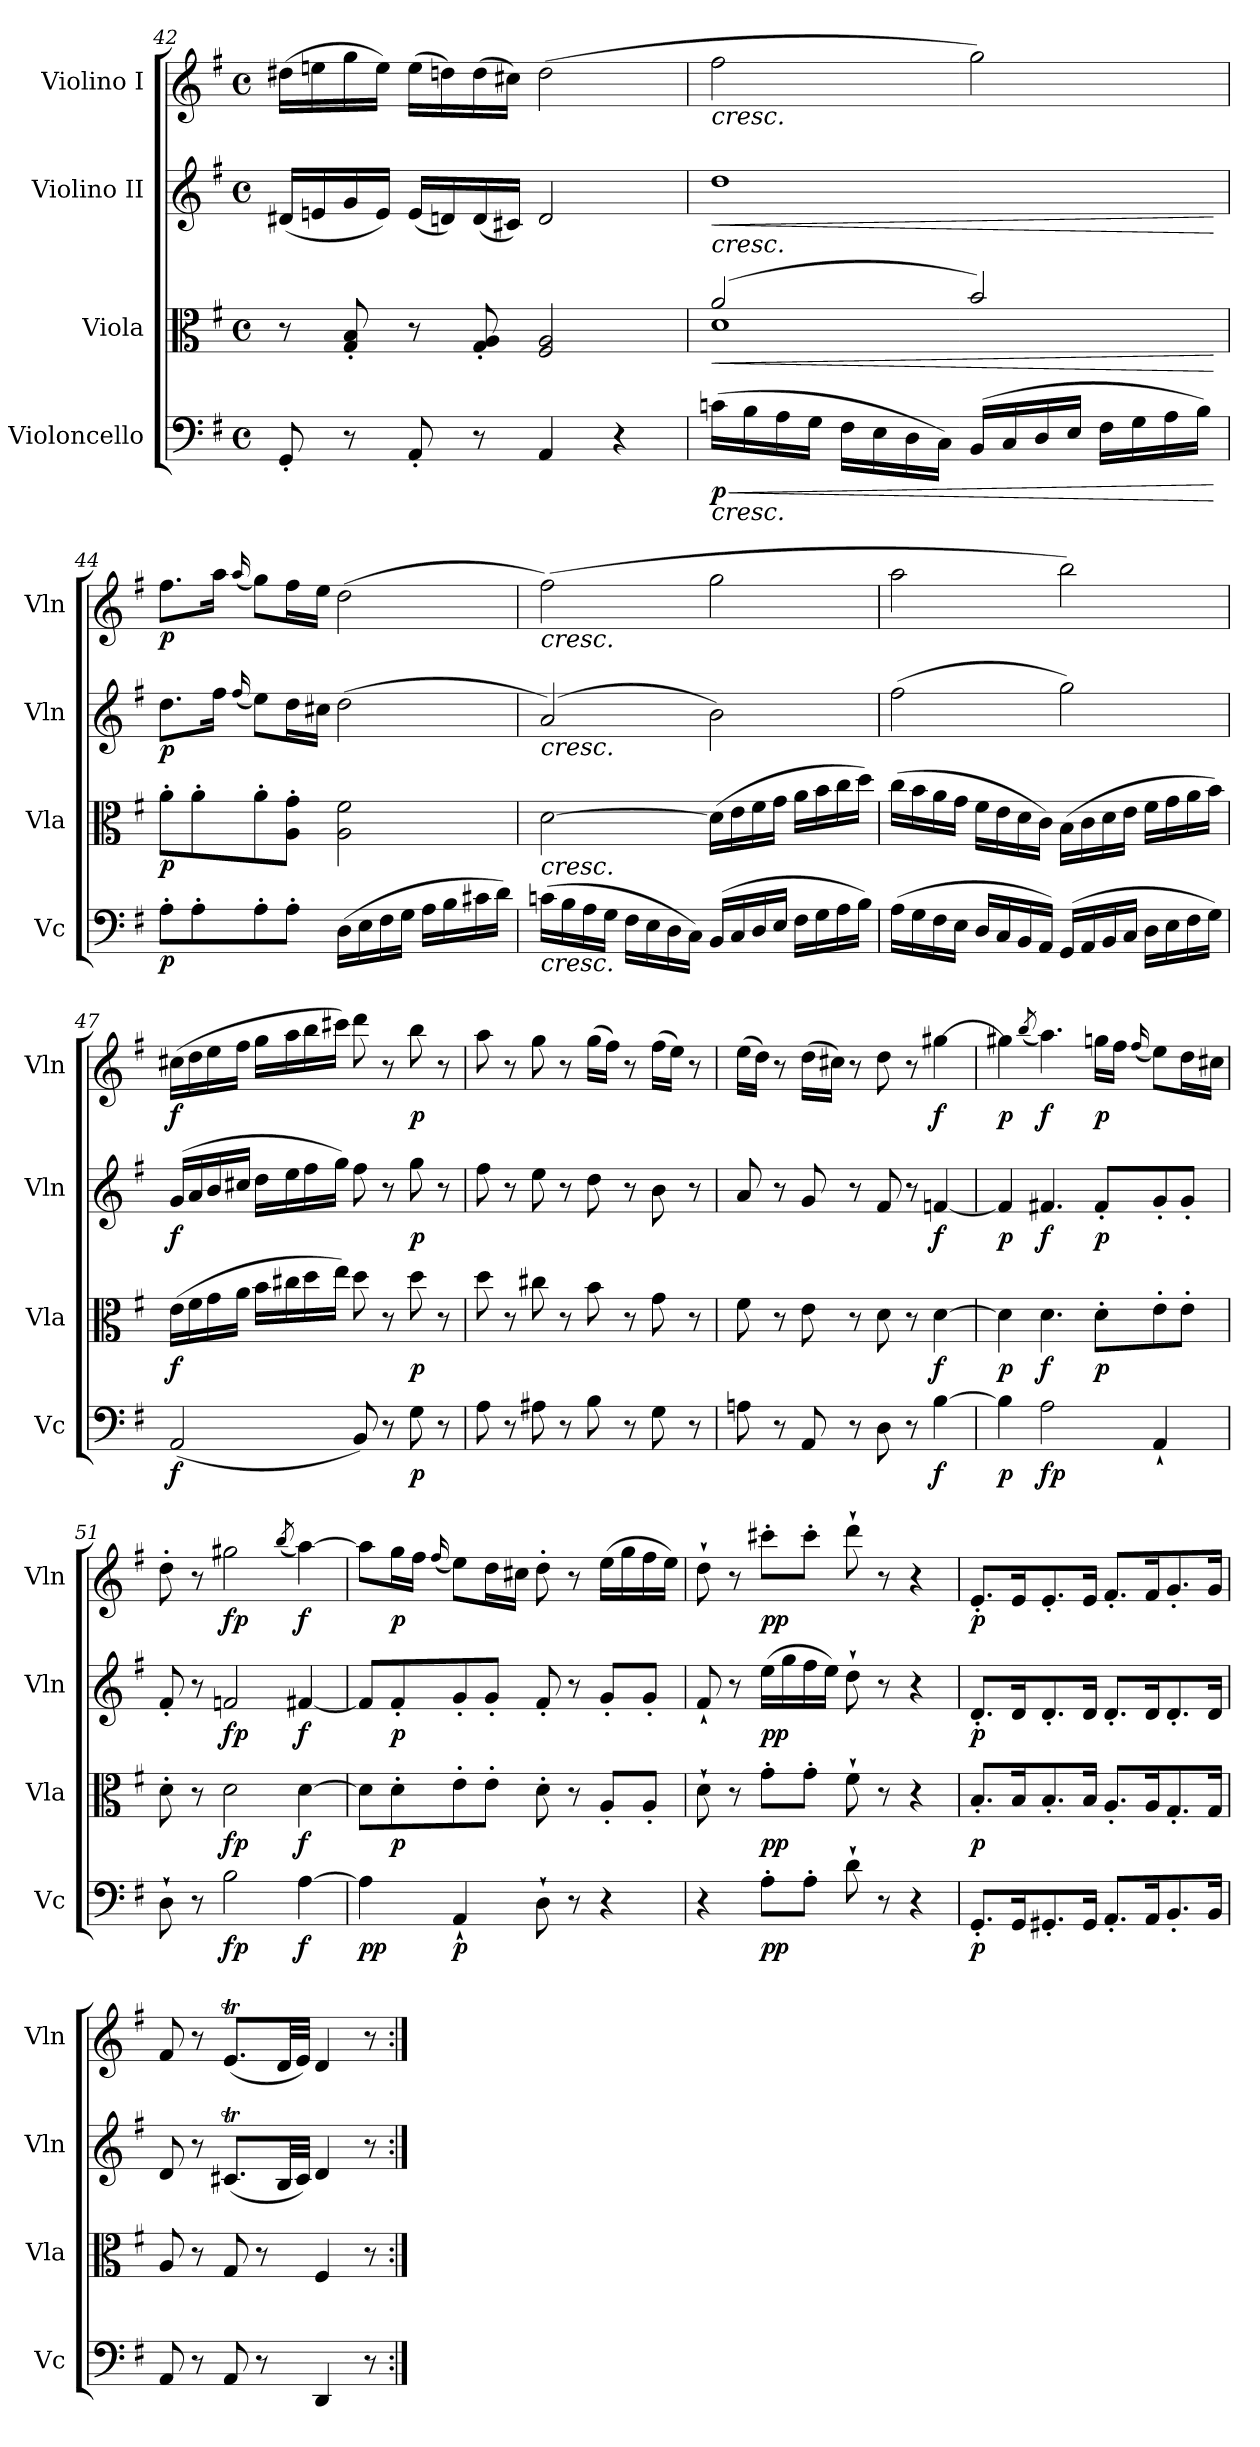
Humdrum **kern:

**kern	**dynam	**kern	**dynam	**kern	**dynam	**kern	**dynam
*part4	*part4	*part3	*part3	*part2	*part2	*part1	*part1
*staff4	*staff4	*staff3	*staff3	*staff2	*staff2	*staff1	*staff1
*I"Violoncello	*	*I"Viola	*	*I"Violino II	*	*I"Violino I	*
*I'Vc	*	*I'Vla	*	*I'Vln	*	*I'Vln	*
*clefF4	*	*clefC3	*	*clefG2	*	*clefG2	*
*k[f#]	*	*k[f#]	*	*k[f#]	*	*k[f#]	*
*M4/4	*	*M4/4	*	*M4/4	*	*M4/4	*
*met(c)	*	*met(c)	*	*met(c)	*	*met(c)	*
=42	=42	=42	=42	=42	=42	=42	=42
8GG'	.	8r	.	(16d#XLL	.	(16dd#XLL	.
.	.	.	.	16en	.	16een	.
8r	.	8G' 8B'	.	16g	.	16gg	.
.	.	.	.	16eJJ)	.	16eeJJ)	.
8AA'	.	8r	.	(16eLL	.	(16eeLL	.
.	.	.	.	16dn)	.	16ddn)	.
8r	.	8G' 8A'	.	(16d	.	(16dd	.
.	.	.	.	16c#XJJ)	.	16cc#XJJ)	.
4AA	.	2F# 2A	.	2d	.	(2dd	.
4r	.	.	.	.	.	.	.
=43	=43	=43	=43	=43	=43	=43	=43
!	!	!	!	!	!	!LO:TX:b:i:t=cresc.	!
!	!	!	!	!LO:TX:b:i:t=cresc.	!	!	!
!	!	!LO:TX:b:i:t=cresc.	!	!	!	!	!
!LO:TX:b:i:t=cresc.	!	!	!	!	!	!	!
!	!LO:HP:b	!	!LO:HP:b	!	!LO:HP:b	!	!
*	*	*^	*	*	*	*	*
(16cnLL	< p	(2a	1d	<	1dd	<	2ff#	.
16B	.	.	.	.	.	.	.	.
16A	.	.	.	.	.	.	.	.
16GJJ	.	.	.	.	.	.	.	.
16F#LL	.	.	.	.	.	.	.	.
16E	.	.	.	.	.	.	.	.
16D	.	.	.	.	.	.	.	.
16CJJ)	.	.	.	.	.	.	.	.
(16BBLL	.	2b)	.	.	.	.	2gg)	.
16C	.	.	.	.	.	.	.	.
16D	.	.	.	.	.	.	.	.
16EJJ	.	.	.	.	.	.	.	.
16F#LL	.	.	.	.	.	.	.	.
16G	.	.	.	.	.	.	.	.
16A	.	.	.	.	.	.	.	.
16BJJ)	.	.	.	.	.	.	.	.
*	*	*v	*v	*	*	*	*	*
.	[	.	[	.	[	.	.
=44	=44	=44	=44	=44	=44	=44	=44
8A'L	p	8a'L	p	8.ddL	p	8.ff#L	p
8A'	.	8a'	.	.	.	.	.
.	.	.	.	16ff#Jk	.	16aaJk	.
.	.	.	.	(16qqff#/	.	(16qqaa/	.
8A'	.	8a'	.	8eeL)	.	8ggL)	.
8A'J	.	8A' 8g'J	.	16ddL	.	16ff#L	.
.	.	.	.	16cc#XJJ	.	16eeJJ	.
(16DLL	.	2A 2f#	.	(2dd	.	(2dd	.
16E	.	.	.	.	.	.	.
16F#	.	.	.	.	.	.	.
16GJJ	.	.	.	.	.	.	.
16ALL	.	.	.	.	.	.	.
16B	.	.	.	.	.	.	.
16c#X	.	.	.	.	.	.	.
16dJJ)	.	.	.	.	.	.	.
=45	=45	=45	=45	=45	=45	=45	=45
!	!	!	!	!	!	!LO:TX:b:i:t=cresc.	!
!	!	!	!	!LO:TX:b:i:t=cresc.	!	!	!
!	!	!LO:TX:b:i:t=cresc.	!	!	!	!	!
!LO:TX:b:i:t=cresc.	!	!	!	!	!	!	!
(16cnLL	.	[2d	.	(2a)	.	(2ff#)	.
16B	.	.	.	.	.	.	.
16A	.	.	.	.	.	.	.
16GJJ	.	.	.	.	.	.	.
16F#LL	.	.	.	.	.	.	.
16E	.	.	.	.	.	.	.
16D	.	.	.	.	.	.	.
16CJJ)	.	.	.	.	.	.	.
(16BBLL	.	(16dLL]	.	2b)	.	2gg	.
16C	.	16e	.	.	.	.	.
16D	.	16f#	.	.	.	.	.
16EJJ	.	16gJJ	.	.	.	.	.
16F#LL	.	16aLL	.	.	.	.	.
16G	.	16b	.	.	.	.	.
16A	.	16cc	.	.	.	.	.
16BJJ)	.	16ddJJ)	.	.	.	.	.
=46	=46	=46	=46	=46	=46	=46	=46
(16ALL	.	(16ccLL	.	(2ff#	.	2aa	.
16G	.	16b	.	.	.	.	.
16F#	.	16a	.	.	.	.	.
16EJJ	.	16gJJ	.	.	.	.	.
16DLL	.	16f#LL	.	.	.	.	.
16C	.	16e	.	.	.	.	.
16BB	.	16d	.	.	.	.	.
16AAJJ)	.	16cJJ)	.	.	.	.	.
(16GGLL	.	(16BLL	.	2gg)	.	2bb)	.
16AA	.	16c	.	.	.	.	.
16BB	.	16d	.	.	.	.	.
16CJJ	.	16eJJ	.	.	.	.	.
16DLL	.	16f#LL	.	.	.	.	.
16E	.	16g	.	.	.	.	.
16F#	.	16a	.	.	.	.	.
16GJJ)	.	16bJJ)	.	.	.	.	.
=47	=47	=47	=47	=47	=47	=47	=47
(2AA	f	(16eLL	f	(16gLL	f	(16cc#XLL	f
.	.	16f#	.	16a	.	16dd	.
.	.	16g	.	16b	.	16ee	.
.	.	16aJJ	.	16cc#XJJ	.	16ff#JJ	.
.	.	16bLL	.	16ddLL	.	16ggLL	.
.	.	16cc#X	.	16ee	.	16aa	.
.	.	16dd	.	16ff#	.	16bb	.
.	.	16eeJJ)	.	16ggJJ)	.	16ccc#XJJ)	.
8BB)	.	8dd	.	8ff#	.	8ddd	.
8r	.	8r	.	8r	.	8r	.
8G	p	8dd	p	8gg	p	8bb	p
8r	.	8r	.	8r	.	8r	.
=48	=48	=48	=48	=48	=48	=48	=48
8A	.	8dd	.	8ff#	.	8aa	.
8r	.	8r	.	8r	.	8r	.
8A#X	.	8cc#X	.	8ee	.	8gg	.
8r	.	8r	.	8r	.	8r	.
8B	.	8b	.	8dd	.	(16ggLL	.
.	.	.	.	.	.	16ff#JJ)	.
8r	.	8r	.	8r	.	8r	.
8G	.	8g	.	8b	.	(16ff#LL	.
.	.	.	.	.	.	16eeJJ)	.
8r	.	8r	.	8r	.	8r	.
=49	=49	=49	=49	=49	=49	=49	=49
8An	.	8f#	.	8a	.	(16eeLL	.
.	.	.	.	.	.	16ddJJ)	.
8r	.	8r	.	8r	.	8r	.
8AA	.	8e	.	8g	.	(16ddLL	.
.	.	.	.	.	.	16cc#XJJ)	.
8r	.	8r	.	8r	.	8r	.
8D	.	8d	.	8f#	.	8dd	.
8r	.	8r	.	8r	.	8r	.
[4B	f	[4d	f	[4fn	f	[4gg#X	f
=50	=50	=50	=50	=50	=50	=50	=50
4B]	p	4d]	p	4f]	p	4gg#X]	p
.	.	.	.	.	.	(8qbb/	.
2A	fp	4.d	f	4.f#X	f	4.aa)	f
.	.	8d'L	p	8f#'L	p	16ggnLL	p
.	.	.	.	.	.	16ff#JJ	.
.	.	.	.	.	.	(16qqff#/	.
4AA`	.	8e'	.	8g'	.	8eeL)	.
.	.	8e'J	.	8g'J	.	16ddL	.
.	.	.	.	.	.	16cc#XJJ	.
=51	=51	=51	=51	=51	=51	=51	=51
8D`	.	8d'	.	8f#'	.	8dd'	.
8r	.	8r	.	8r	.	8r	.
2B	fp	2d	fp	2fn	fp	2gg#X	fp
.	.	.	.	.	.	(8qbb/	.
[4A	f	[4d	f	[4f#X	f	[4aa)	f
=52	=52	=52	=52	=52	=52	=52	=52
4A]	pp	8dL]	.	8f#L]	.	8aaL]	.
.	.	8d'	p	8f#'	p	16ggL	p
.	.	.	.	.	.	16ff#JJ	.
.	.	.	.	.	.	(16qqff#/	.
4AA`	p	8e'	.	8g'	.	8eeL)	.
.	.	8e'J	.	8g'J	.	16ddL	.
.	.	.	.	.	.	16cc#XJJ	.
8D`	.	8d'	.	8f#'	.	8dd'	.
8r	.	8r	.	8r	.	8r	.
4r	.	8A'L	.	8g'L	.	(16eeLL	.
.	.	.	.	.	.	16gg	.
.	.	8A'J	.	8g'J	.	16ff#	.
.	.	.	.	.	.	16eeJJ)	.
=53	=53	=53	=53	=53	=53	=53	=53
4r	.	8d`	.	8f#`	.	8dd`	.
.	.	8r	.	8r	.	8r	.
8A'L	pp	8g'L	pp	(16eeLL	pp	8ccc#X'L	pp
.	.	.	.	16gg	.	.	.
8A'J	.	8g'J	.	16ff#	.	8ccc#'J	.
.	.	.	.	16eeJJ)	.	.	.
8d`	.	8f#`	.	8dd`	.	8ddd`	.
8r	.	8r	.	8r	.	8r	.
4r	.	4r	.	4r	.	4r	.
=54	=54	=54	=54	=54	=54	=54	=54
8.GG'L	p	8.B'L	p	8.d'L	p	8.e'L	p
16GGK	.	16BK	.	16dK	.	16eK	.
8.GG#X'	.	8.B'	.	8.d'	.	8.e'	.
16GG#Jk	.	16BJk	.	16dJk	.	16eJk	.
8.AA'L	.	8.A'L	.	8.d'L	.	8.f#'L	.
16AAK	.	16AK	.	16dK	.	16f#K	.
8.BB'	.	8.G'	.	8.d'	.	8.g'	.
16BBJk	.	16GJk	.	16dJk	.	16gJk	.
=	=	=	=	=	=	=	=
8AA	.	8A	.	8d	.	8f#	.
8r	.	8r	.	8r	.	8r	.
8AA	.	8G	.	(8.c#XtL	.	(8.eTL	.
8r	.	8r	.	.	.	.	.
.	.	.	.	32BLL	.	32dLL	.
.	.	.	.	32c#JJJ)	.	32eJJJ)	.
4DD	.	4F#	.	4d	.	4d	.
8r	.	8r	.	8r	.	8r	.
=:|!	=:|!	=:|!	=:|!	=:|!	=:|!	=:|!	=:|!
*-	*-	*-	*-	*-	*-	*-	*-
